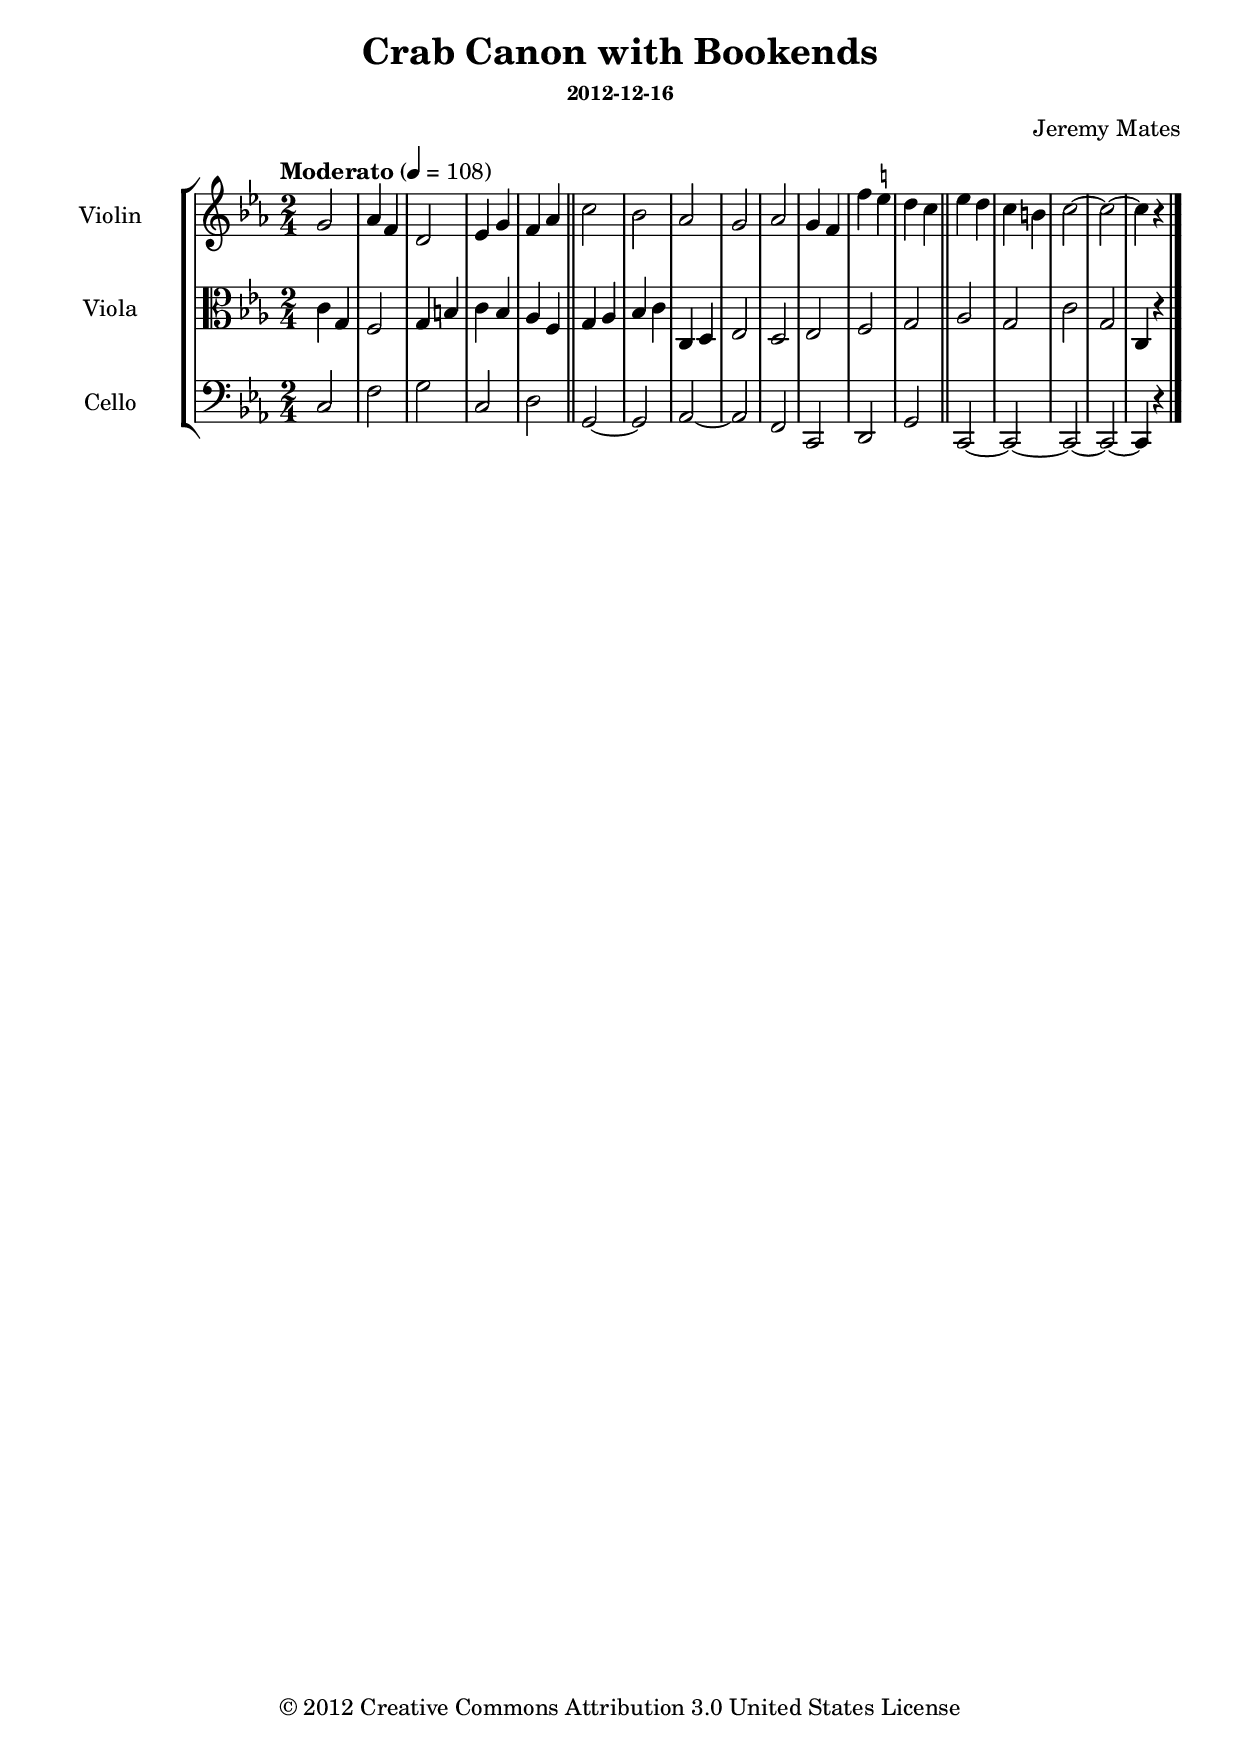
% LilyPond engraving system - http://www.lilypond.org/
%
% Crab canon, with "bookends" to begin and end it.

\version "2.16.0"
\include "articulate.ly"

\header {
  title       = "Crab Canon with Bookends"
  subsubtitle = "2012-12-16"
  composer    = "Jeremy Mates"
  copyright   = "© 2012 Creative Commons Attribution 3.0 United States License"
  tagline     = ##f
}

keytempoetc = {
  \key c \minor
  \tempo "Moderato" 4=108
  \time 2/4
}

voiceone = \relative g' {
  \keytempoetc
  \clef treble

  g2
  aes4 f
  d2
  ees4 g
  f4 aes
  \bar "||"
  c2
  bes2
  aes2
  g2
  aes2
  g4 f
  f'4 \once \set suggestAccidentals = ##t e
  d4 c
  \bar "||"
  ees4 d
  c4 b
  c2~ c2~ c4 r
}

voicetwo = \relative c' {
  \keytempoetc
  \clef alto

  c4 g
  f2
  g4 b
  c4 bes
  aes4 f
  g4 aes
  bes4 c
  c,4 d
  ees2
  d2
  ees2
  f2
  g2
  aes2
  g2
  c2
  g2
  c,4 r
}

voicethree = \relative c {
  \keytempoetc
  \clef bass

  c2
  f
  g
  c,
  d
  g,~
  g
  aes~
  aes
  f
  c
  d
  g
  c,~
  c~
  c~
  c~
  c4 r
}

%                                                                           %
%%%%%%%%%%%%%%%%%%%%%%%%%%%%%%%     Misc.     %%%%%%%%%%%%%%%%%%%%%%%%%%%%%%%
%                                                                           %

upper = {
  \set Staff.instrumentName = #"Violin"
  \set Staff.midiInstrument = #"violin"
  \voiceone

  \bar "|."
}

middle = {
  \set Staff.instrumentName = "Viola"
  \set Staff.midiInstrument = #"viola"
  \voicetwo

  \bar "|."
}

lower = {
  \set Staff.instrumentName = #"Cello"
  \set Staff.midiInstrument = #"cello"
  \voicethree

  \bar "|."
}

theblackdots = {
  <<
    \new StaffGroup <<
%     \override Score.BarNumber #'break-visibility = #'#(#t #t #t)
%     \set Score.barNumberVisibility = #(every-nth-bar-number-visible 2)

      \new Staff = "upper" \upper
      \new Staff = "middle" \middle
      \new Staff = "lower" \lower
    >>
  >>
}

themusic = {
  <<
    \new PianoStaff <<
      \set Score.midiChannelMapping = #'instrument
      \new Staff = "upper" \upper
      \new Staff = "middle" \middle
      \new Staff = "lower" \lower
    >>
  >>
}

\score {
  \theblackdots
  \layout { indent = 2.3\cm }
}
\score {
% DBG
% \unfoldRepeats \themusic
% \unfoldRepeats \articulate { \themusic }
  \articulate { \themusic }
  \midi { }
}
